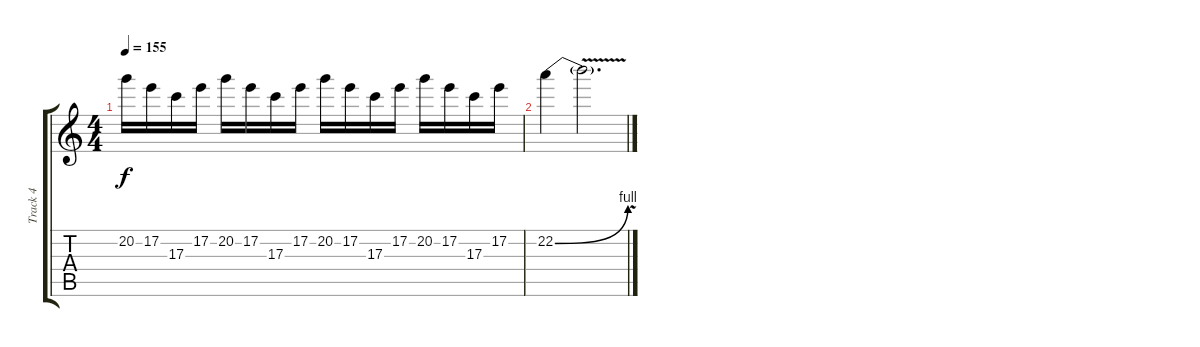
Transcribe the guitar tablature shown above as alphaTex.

\track ("Track 4" "Track 4") {instrument distortionguitar}
\staff {score tabs}
\tuning (E4 B3 G3 D3 A2 E2) {hide}
\ts (4 4)
\tempo 155
\clef g2
\ks c
20.2.16{dy f} 17.2.16 17.3.16 17.2.16 20.2.16 17.2.16 17.3.16 17.2.16 20.2.16 17.2.16 17.3.16 17.2.16 20.2.16 17.2.16 17.3.16 17.2.16 |
22.2{be (bend 0 0 60 4)}.4 22.2{v t}.2{d volume 3}
